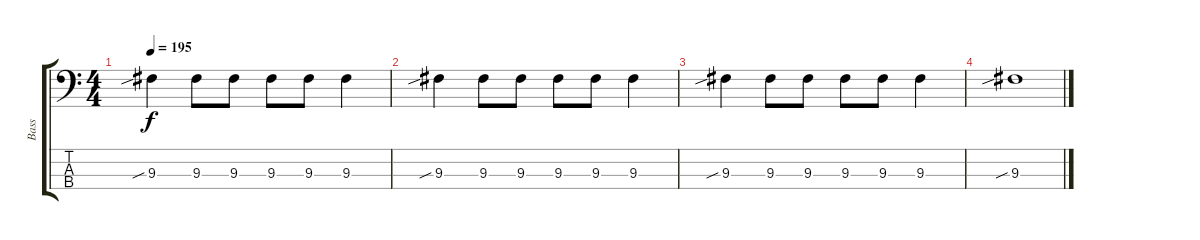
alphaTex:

\track ("Bass" "Bass") {instrument electricbasspick}
\staff {score tabs}
\tuning (G2 D2 A1 E1) {hide}
\ts (4 4)
\tempo 195
\clef f4
\ks c
9.3{sib}.4{dy f} 9.3.8 9.3.8 9.3.8 9.3.8 9.3.4 |
9.3{sib}.4 9.3.8 9.3.8 9.3.8 9.3.8 9.3.4 |
9.3{sib}.4 9.3.8 9.3.8 9.3.8 9.3.8 9.3.4 |
9.3{sib}.1
